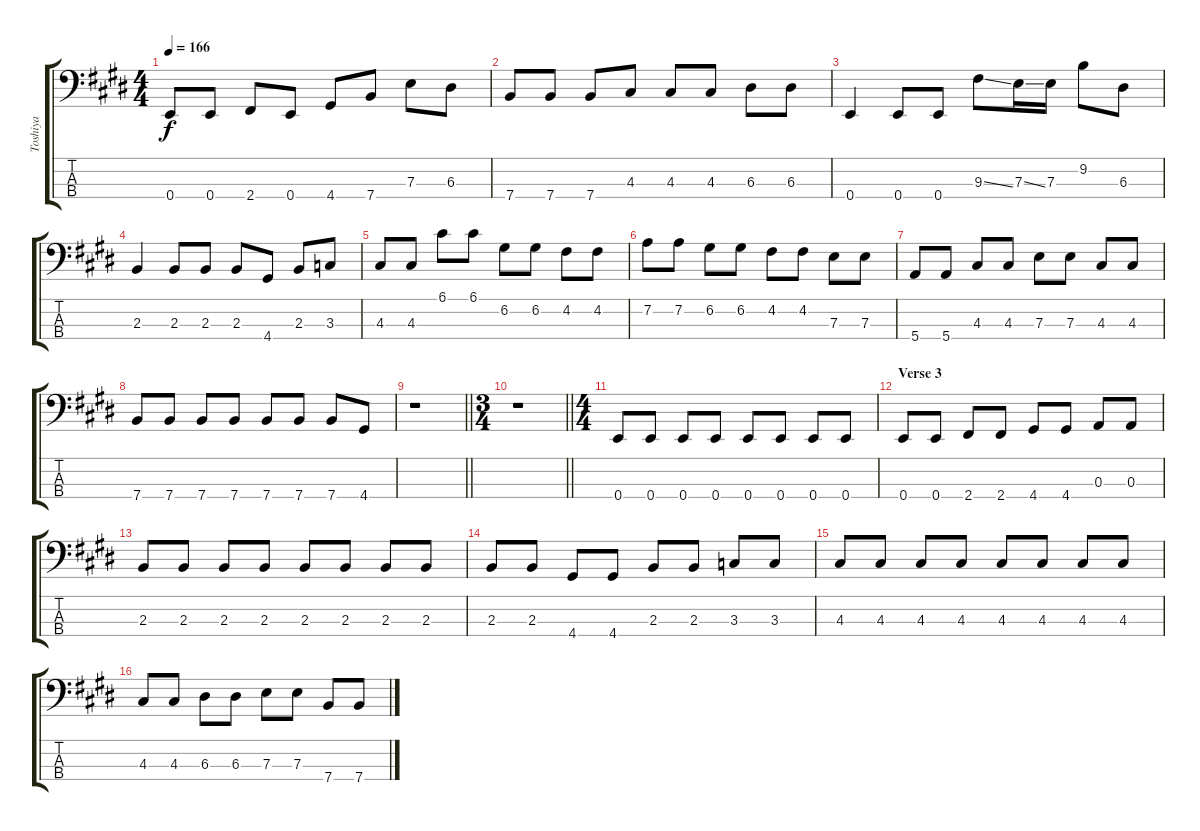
\track ("Toshiya" "Toshiya") {instrument electricbasspick}
\staff {score tabs}
\tuning (G2 D2 A1 E1) {hide}
\ts (4 4)
\tempo 166
\clef f4
\ks e
0.4.8{dy f} 0.4.8 2.4.8 0.4.8 4.4.8 7.4.8 7.3.8 6.3.8 |
7.4.8 7.4.8 7.4.8 4.3.8 4.3.8 4.3.8 6.3.8 6.3.8 |
0.4.4 0.4.8 0.4.8 9.3{ss}.8 7.3{ss}.16 7.3.16 9.2.8 6.3.8 |
2.3.4 2.3.8 2.3.8 2.3.8 4.4.8 2.3.8 3.3.8 |
4.3.8 4.3.8 6.1.8 6.1.8 6.2.8 6.2.8 4.2.8 4.2.8 |
7.2.8 7.2.8 6.2.8 6.2.8 4.2.8 4.2.8 7.3.8 7.3.8 |
5.4.8 5.4.8 4.3.8 4.3.8 7.3.8 7.3.8 4.3.8 4.3.8 |
7.4.8 7.4.8 7.4.8 7.4.8 7.4.8 7.4.8 7.4.8 4.4.8 |
\barLineRight lightlight
r.1 |
\ts (3 4)
\barLineRight lightlight
r.1 |
\ts (4 4)
0.4.8 0.4.8 0.4.8 0.4.8 0.4.8 0.4.8 0.4.8 0.4.8 |
\section ("" "Verse 3")
0.4.8 0.4.8 2.4.8 2.4.8 4.4.8 4.4.8 0.3.8 0.3.8 |
2.3.8 2.3.8 2.3.8 2.3.8 2.3.8 2.3.8 2.3.8 2.3.8 |
2.3.8 2.3.8 4.4.8 4.4.8 2.3.8 2.3.8 3.3.8 3.3.8 |
4.3.8 4.3.8 4.3.8 4.3.8 4.3.8 4.3.8 4.3.8 4.3.8 |
4.3.8 4.3.8 6.3.8 6.3.8 7.3.8 7.3.8 7.4.8 7.4.8
